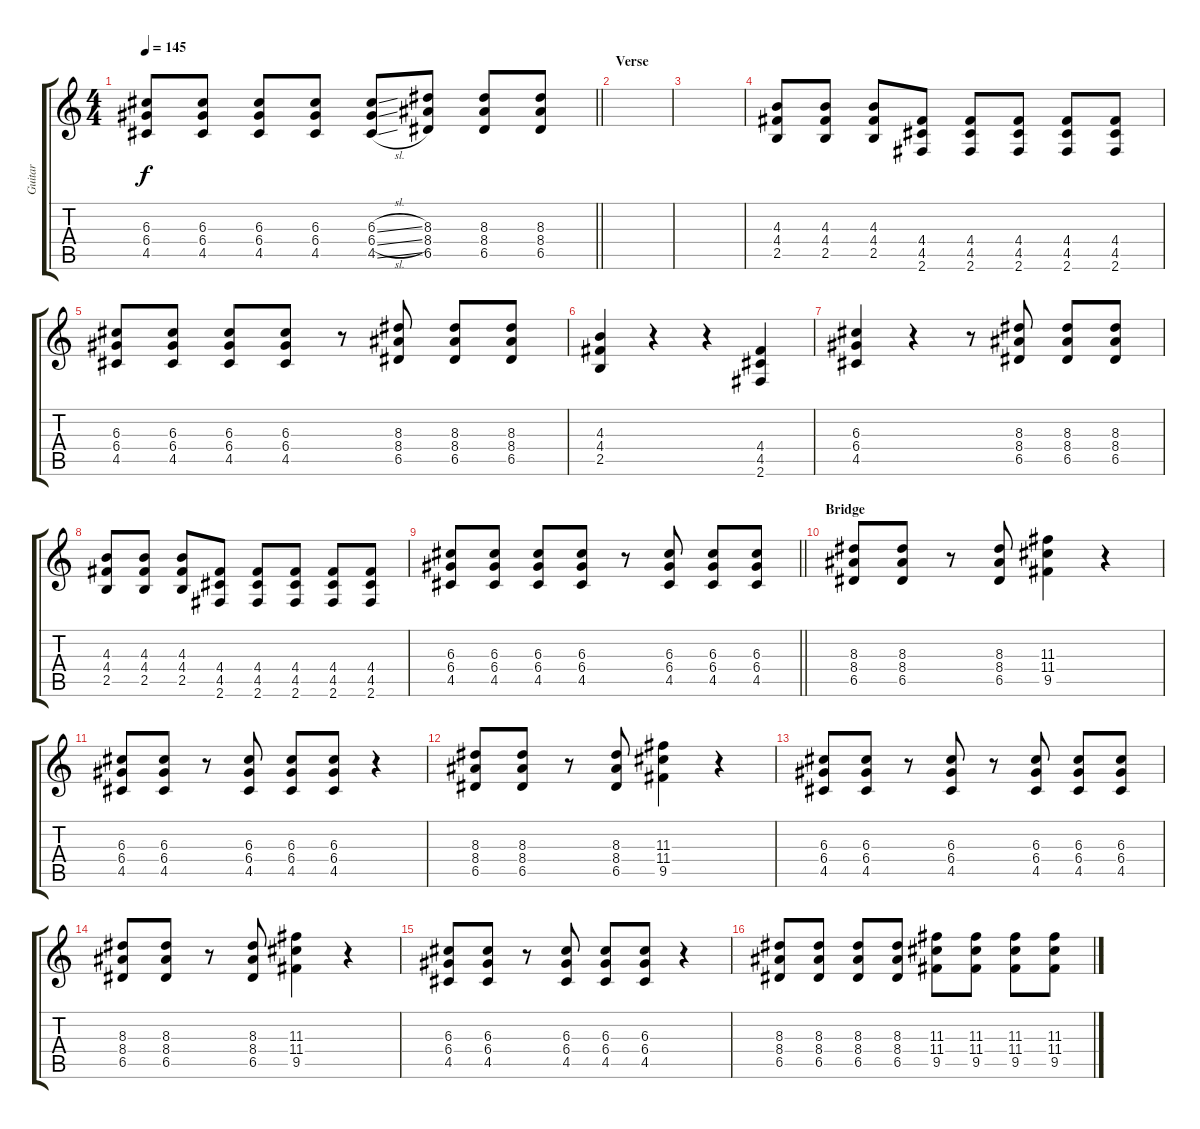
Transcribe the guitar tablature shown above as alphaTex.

\track ("Guitar" "Guitar") {instrument overdrivenguitar}
\staff {score tabs}
\tuning (E4 B3 G3 D3 A2 E2) {hide}
\ts (4 4)
\tempo 145
\clef g2
\barLineRight lightlight
\ks c
(6.3 6.4 4.5).8{dy f} (6.3 6.4 4.5).8 (6.3 6.4 4.5).8 (6.3 6.4 4.5).8 (6.3{sl} 6.4{sl} 4.5{sl}).8 (8.3 8.4 6.5).8 (8.3 8.4 6.5).8 (8.3 8.4 6.5).8 |
\section ("" "Verse")
|
|
(4.3 4.4 2.5).8{balance 0} (4.3 4.4 2.5).8 (4.3 4.4 2.5).8 (4.4 4.5 2.6).8 (4.4 4.5 2.6).8 (4.4 4.5 2.6).8 (4.4 4.5 2.6).8 (4.4 4.5 2.6).8 |
(6.3 6.4 4.5).8 (6.3 6.4 4.5).8 (6.3 6.4 4.5).8 (6.3 6.4 4.5).8 r.8 (8.3 8.4 6.5).8 (8.3 8.4 6.5).8 (8.3 8.4 6.5).8 |
(4.3 4.4 2.5).4 r.4 r.4 (4.4 4.5 2.6).4 |
(6.3 6.4 4.5).4 r.4 r.8 (8.3 8.4 6.5).8 (8.3 8.4 6.5).8 (8.3 8.4 6.5).8 |
(4.3 4.4 2.5).8 (4.3 4.4 2.5).8 (4.3 4.4 2.5).8 (4.4 4.5 2.6).8 (4.4 4.5 2.6).8 (4.4 4.5 2.6).8 (4.4 4.5 2.6).8 (4.4 4.5 2.6).8 |
\barLineRight lightlight
(6.3 6.4 4.5).8 (6.3 6.4 4.5).8 (6.3 6.4 4.5).8 (6.3 6.4 4.5).8 r.8 (6.3 6.4 4.5).8 (6.3 6.4 4.5).8 (6.3 6.4 4.5).8 |
\section ("" "Bridge")
(8.3 8.4 6.5).8{balance 0} (8.3 8.4 6.5).8 r.8 (8.3 8.4 6.5).8 (11.3 11.4 9.5).4 r.4 |
(6.3 6.4 4.5).8 (6.3 6.4 4.5).8 r.8 (6.3 6.4 4.5).8 (6.3 6.4 4.5).8 (6.3 6.4 4.5).8 r.4 |
(8.3 8.4 6.5).8 (8.3 8.4 6.5).8 r.8 (8.3 8.4 6.5).8 (11.3 11.4 9.5).4 r.4 |
(6.3 6.4 4.5).8 (6.3 6.4 4.5).8 r.8 (6.3 6.4 4.5).8 r.8 (6.3 6.4 4.5).8 (6.3 6.4 4.5).8 (6.3 6.4 4.5).8 |
(8.3 8.4 6.5).8 (8.3 8.4 6.5).8 r.8 (8.3 8.4 6.5).8 (11.3 11.4 9.5).4 r.4 |
(6.3 6.4 4.5).8 (6.3 6.4 4.5).8 r.8 (6.3 6.4 4.5).8 (6.3 6.4 4.5).8 (6.3 6.4 4.5).8 r.4 |
(8.3 8.4 6.5).8 (8.3 8.4 6.5).8 (8.3 8.4 6.5).8 (8.3 8.4 6.5).8 (11.3 11.4 9.5).8 (11.3 11.4 9.5).8 (11.3 11.4 9.5).8 (11.3 11.4 9.5).8
